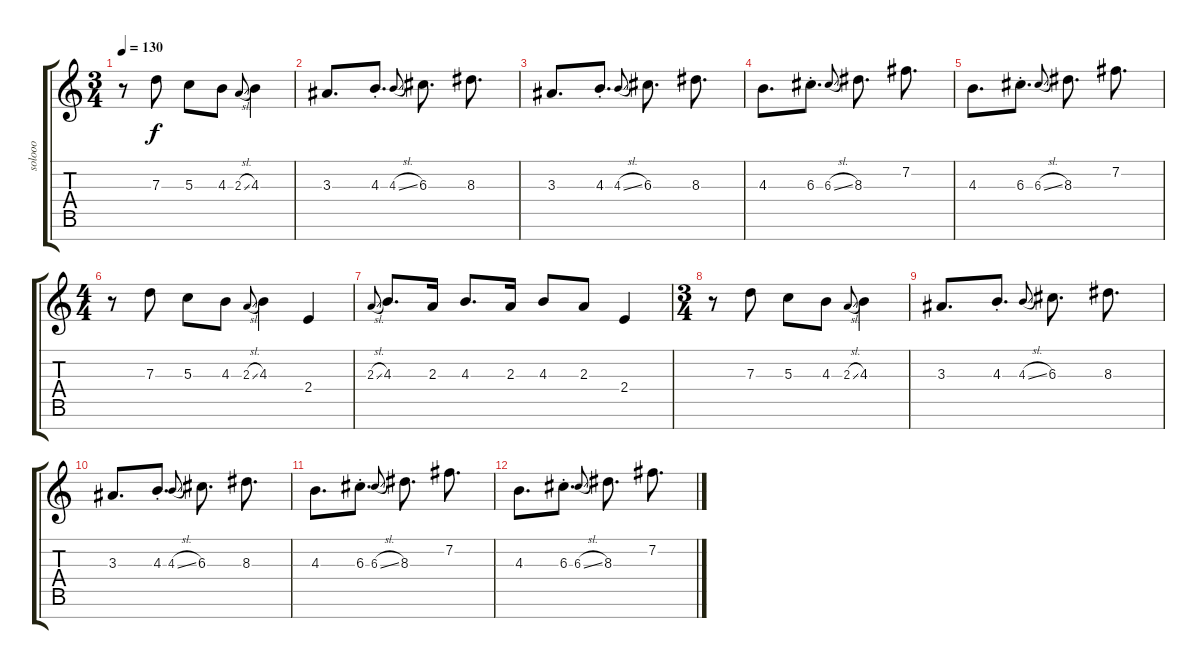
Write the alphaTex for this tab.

\track ("solooo" "solooo") {instrument distortionguitar}
\staff {score tabs}
\tuning (E4 B3 G3 D3 A2 E2 B1) {hide}
\ts (3 4)
\tempo 130
\clef g2
\ks c
r.8{dy f} 7.3.8 5.3.8 4.3.8 2.3{sl}.8{gr onbeat} 4.3.4 |
3.3.8{d} 4.3{st}.8{d} 4.3{sl}.8{gr onbeat} 6.3.8{d} 8.3.8{d} |
3.3.8{d} 4.3{st}.8{d} 4.3{sl}.8{gr onbeat} 6.3.8{d} 8.3.8{d} |
4.3.8{d} 6.3{st}.8{d} 6.3{sl}.8{gr onbeat} 8.3.8{d} 7.2.8{d} |
4.3.8{d} 6.3{st}.8{d} 6.3{sl}.8{gr onbeat} 8.3.8{d} 7.2.8{d} |
\ts (4 4)
r.8{volume 14} 7.3.8 5.3.8 4.3.8 2.3{sl}.8{gr onbeat} 4.3.4 2.4.4 |
2.3{sl}.8{gr onbeat} 4.3.8{d} 2.3.16 4.3.8{d} 2.3.16 4.3.8 2.3.8 2.4.4 |
\ts (3 4)
r.8 7.3.8 5.3.8 4.3.8 2.3{sl}.8{gr onbeat} 4.3.4 |
3.3.8{d} 4.3{st}.8{d} 4.3{sl}.8{gr onbeat} 6.3.8{d} 8.3.8{d} |
3.3.8{d} 4.3{st}.8{d} 4.3{sl}.8{gr onbeat} 6.3.8{d} 8.3.8{d} |
4.3.8{d} 6.3{st}.8{d} 6.3{sl}.8{gr onbeat} 8.3.8{d} 7.2.8{d} |
4.3.8{d} 6.3{st}.8{d} 6.3{sl}.8{gr onbeat} 8.3.8{d} 7.2.8{d}
